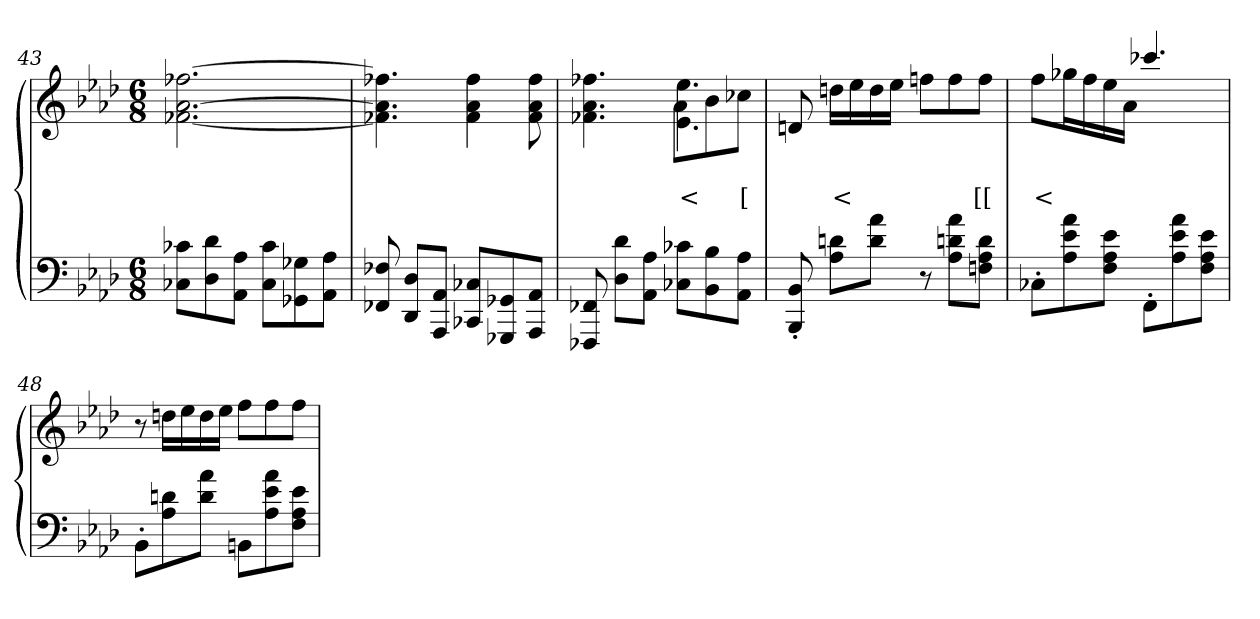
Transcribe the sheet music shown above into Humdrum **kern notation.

**kern	**kern	**text	**text
*part2	*part1	*part1	*part1
*staff2	*staff1	*staff1	*staff1
*clefF4	*clefG2	*	*
*k[b-e-a-d-]	*k[b-e-a-d-]	*	*
*M6/8	*M6/8	*	*
=43	=43	=43	=43
8c-X 8C-XL	[2.ff-X [2.a- [2.f-X	.	.
8d- 8D-	.	.	.
8A- 8AA-J	.	.	.
8c- 8C-L	.	.	.
8G-X 8GG-X	.	.	.
8A- 8AA-J	.	.	.
=44	=44	=44	=44
8F-X 8FF-X	4.ff-X] 4.a-] 4.f-X]	.	.
8D- 8DD-L	.	.	.
8AA- 8AAA-J	.	.	.
8C-X 8CC-XL	4ff- 4a- 4f-	.	.
8GG-X 8GGG-X	.	.	.
8AA- 8AAA-J	8ff- 8a- 8f-	.	.
=45	=45	=45	=45
*	*^	*	*
8FF-X 8FFF-X	4.ff-X 4.a- 4.f-X	4.ryy	.	.
8d- 8D-L	.	.	.	.
8A- 8AA-J	.	.	.	.
8c-X 8C-XL	4.ee-\ 4.e-\	8a-L	.	<
8B- 8BB-	.	8b-	.	.
8A- 8AA-J	.	8cc-XJ	.	[
*	*v	*v	*	*
=46	=46	=46	=46
8BB-'> 8BBB-'>	8dn	.	.
8dn 8A-L	16ddnLL	.	<
.	16ee-	.	.
8a- 8dJ	16dd	.	.
.	16ee-JJ	.	.
8r	8ffnL	.	.
8a- 8dn 8A-L	8ff	.	.
8d 8A- 8FnJ	8ffJ	.	[[
=47	=47	=47	=47
8C-X'>L	8ffL	.	<
8a- 8e- 8A-	16gg-XL	.	.
.	16ff	.	.
8e- 8A- 8FJ	16ee-	.	.
.	16a-JJ	.	.
8FF'>L	4.ccc-X/	.	.
8a- 8e- 8A-	.	.	.
8e- 8A- 8FJ	.	.	.
=48	=48	=48	=48
8BB-'>L	8r	.	<
8dn 8A-	16ddnLL	.	.
.	16ee-	.	.
8a- 8dJ	16dd	.	.
.	16ee-JJ	.	.
8BBnL	8ffL	.	.
8a- 8e- 8A-	8ff	.	.
8e- 8A- 8FJ	8ffJ	.	.
=	=	=	=
*-	*-	*-	*-
